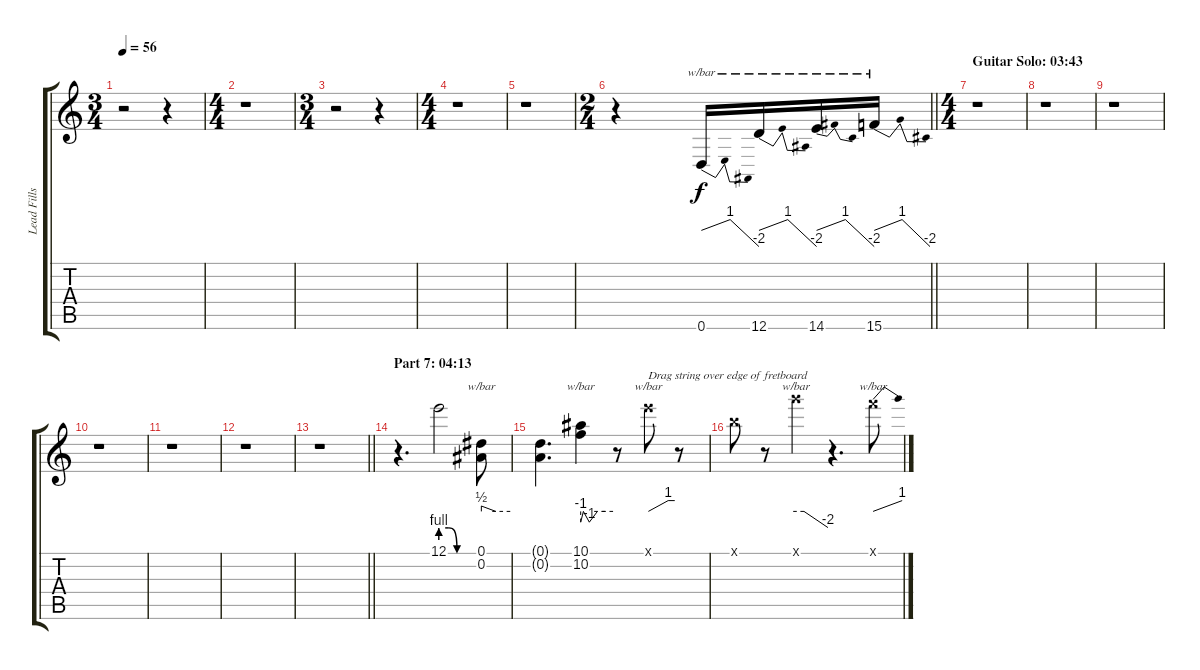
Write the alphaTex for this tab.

\track ("Lead Fills 2" "Lead Fills") {instrument overdrivenguitar}
\staff {score tabs}
\tuning (D4 A3 F3 C3 G2 D2) {hide}
\ts (3 4)
\tempo 56
\clef g2
\ks c
r.2{dy f} r.4 |
\ts (4 4)
r.1 |
\ts (3 4)
r.2 r.4 |
\ts (4 4)
r.1 |
r.1 |
\ts (2 4)
\barLineRight lightlight
r.4 0.6.16{tbe (dip default 0 0 30 4 60 -8)} 12.6.16{tbe (dip default 0 0 30 4 60 -8)} 14.6.16{tbe (dip default 0 0 30 4 60 -8)} 15.6.16{tbe (dip default 0 0 30 4 60 -8)} |
\ts (4 4)
\section ("" "Guitar Solo: 03:43")
r.1 |
r.1 |
r.1 |
r.1 |
r.1 |
r.1 |
\barLineRight lightlight
r.1 |
\section ("" "Part 7: 04:13")
r.4{d} 12.1{be (custom 0 4 15 4 30 0 60 0)}.2{volume 7 balance 16 instrument overdrivenguitar} (0.1 0.2).8{tbe (custom default 0 2 30 0 60 0)} |
(0.1{t} 0.2{t}).4{d} (10.1 10.2).4{tbe (custom default 0 -4 5 0 16 -4 31 0 45 0 60 0)} r.8 14.1{x}.8{tbe (custom default 0 0 45 4 60 4) txt "Drag string over edge of fretboard"} r.8 |
9.1{x}.8 r.8 17.1{x}.4{tbe (custom default 0 0 15 0 60 -8)} r.4{d} 15.1{x}.8{tbe (dive default 0 0 60 4)}
